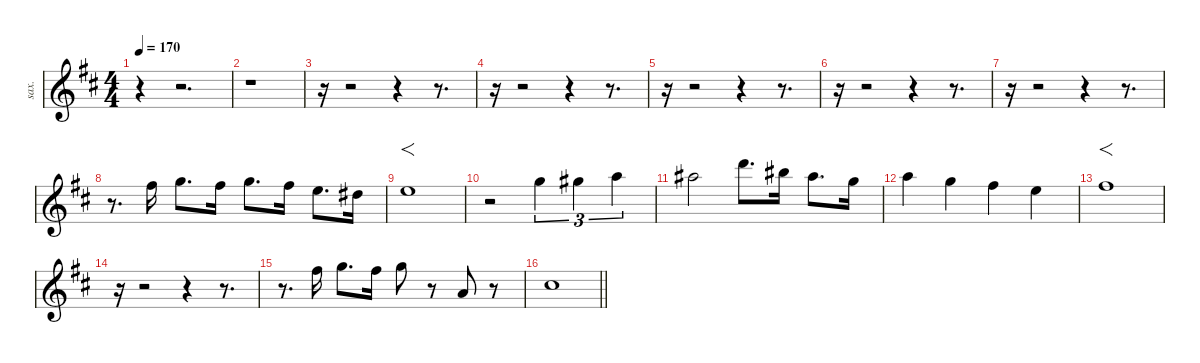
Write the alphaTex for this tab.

\defaultSystemsLayout 4
\hideDynamics
\bracketExtendMode nobrackets
\otherSystemsTrackNameOrientation horizontal
\track ("Sax. T" "sax.") {instrument tenorsax}
\staff {score}
\tuning (E4 B3 G3 D3 A2 E2)
\displaytranspose 14
\ts (4 4)
\tempo 170
\clef g2
\ks d
r.4{dy f beam Down} r.2{d beam Down} |
r.1{beam Down} |
r.16{beam Down} r.2{beam Down} r.4{beam Down} r.8{d beam Down} |
r.16{beam Down} r.2{beam Down} r.4{beam Down} r.8{d beam Down} |
r.16{beam Down} r.2{beam Down} r.4{beam Down} r.8{d beam Down} |
r.16{beam Down} r.2{beam Down} r.4{beam Down} r.8{d beam Down} |
r.16{beam Down} r.2{beam Down} r.4{beam Down} r.8{d beam Down} |
r.8{d beam Down} 5.2{acc #}.16{beam Down} 6.2{acc forcenatural}.8{d beam Down} 5.2{acc #}.16{beam Down} 6.2{acc forcenatural}.8{d beam Down} 5.2{acc #}.16{beam Down} 3.2{acc forcenatural}.8{d beam Down} 2.2{acc #}.16{beam Down} |
3.2{acc forcenatural}.1{f beam Down} |
r.2{beam Down} 1.1{acc forcenatural}.4{tu (3 2) beam Down} 2.1{acc #}.4{tu (3 2) beam Down} 3.1{acc forcenatural}.4{tu (3 2) beam Down} |
4.1{acc #}.2{beam Down} 8.1{acc forcenatural}.8{d beam Down} 6.1{acc #}.16{beam Down} 4.1{acc #}.8{d beam Down} 1.1{acc forcenatural}.16{beam Down} |
3.1{acc forcenatural}.4{beam Down} 1.1{acc forcenatural}.4{beam Down} 0.1{acc #}.4{beam Down} 3.2{acc forcenatural}.4{beam Down} |
0.1{acc #}.1{f beam Down} |
r.16{beam Down} r.2{beam Down} r.4{beam Down} r.8{d beam Down} |
r.8{d beam Down} 0.1{acc #}.16{dy mf beam Down} 1.1{acc forcenatural}.8{d beam Down} 0.1{acc #}.16{beam Down} 1.1{acc forcenatural}.8{beam Down} r.8{beam Down} 0.3{acc forcenatural}.8{beam Up} r.8{beam Up} |
\barLineRight lightlight
0.2{acc #}.1{beam Down}
